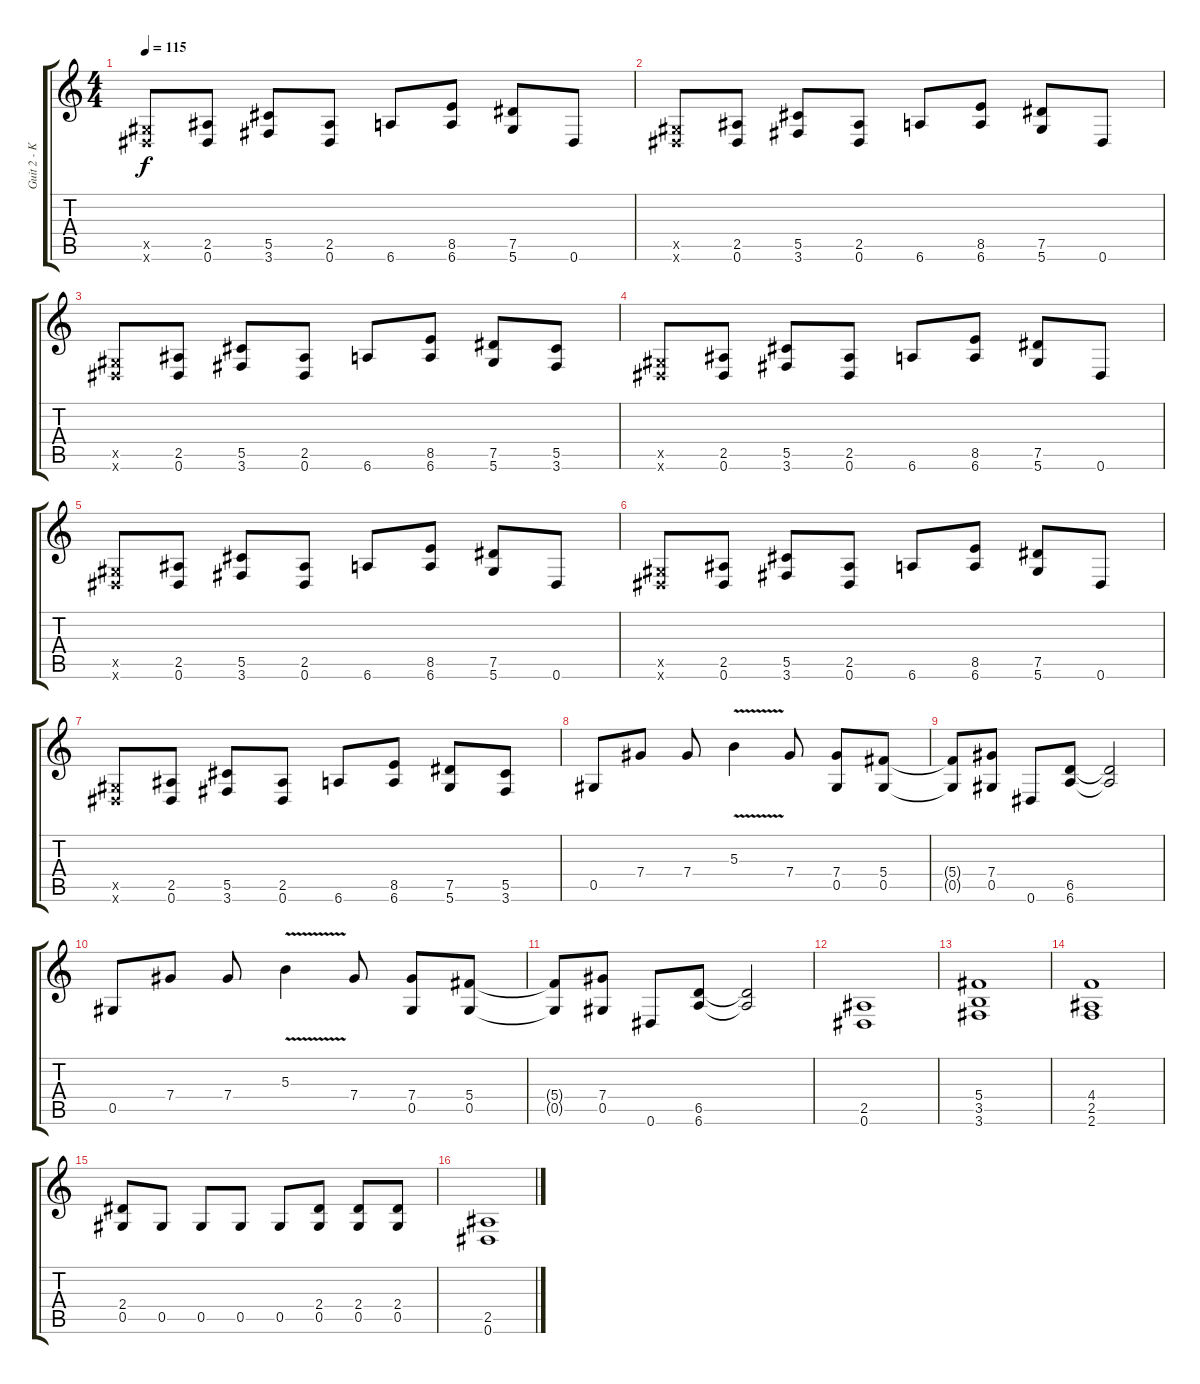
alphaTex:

\track ("Guit 2 - Kirk Hammett?" "Guit 2 - K") {instrument distortionguitar}
\staff {score tabs}
\tuning (Eb4 Bb3 Gb3 Db3 Ab2 Eb2) {hide}
\ts (4 4)
\tempo 115
\clef g2
\ks c
(0.5{x} 0.6{x}).8{dy f} (2.5 0.6).8 (5.5 3.6).8 (2.5 0.6).8 6.6.8 (8.5 6.6).8 (7.5 5.6).8 0.6.8 |
(0.5{x} 0.6{x}).8 (2.5 0.6).8 (5.5 3.6).8 (2.5 0.6).8 6.6.8 (8.5 6.6).8 (7.5 5.6).8 0.6.8 |
(0.5{x} 0.6{x}).8 (2.5 0.6).8 (5.5 3.6).8 (2.5 0.6).8 6.6.8 (8.5 6.6).8 (7.5 5.6).8 (5.5 3.6).8 |
(0.5{x} 0.6{x}).8 (2.5 0.6).8 (5.5 3.6).8 (2.5 0.6).8 6.6.8 (8.5 6.6).8 (7.5 5.6).8 0.6.8 |
(0.5{x} 0.6{x}).8 (2.5 0.6).8 (5.5 3.6).8 (2.5 0.6).8 6.6.8 (8.5 6.6).8 (7.5 5.6).8 0.6.8 |
(0.5{x} 0.6{x}).8 (2.5 0.6).8 (5.5 3.6).8 (2.5 0.6).8 6.6.8 (8.5 6.6).8 (7.5 5.6).8 0.6.8 |
(0.5{x} 0.6{x}).8 (2.5 0.6).8 (5.5 3.6).8 (2.5 0.6).8 6.6.8 (8.5 6.6).8 (7.5 5.6).8 (5.5 3.6).8 |
0.5.8 7.4.8 7.4.8 5.3{v}.4 7.4.8 (7.4 0.5).8 (5.4 0.5).8 |
(5.4{t} 0.5{t}).8 (7.4 0.5).8 0.6.8 (6.5 6.6).8 (6.5{t} 6.6{t}).2 |
0.5.8 7.4.8 7.4.8 5.3{v}.4 7.4.8 (7.4 0.5).8 (5.4 0.5).8 |
(5.4{t} 0.5{t}).8 (7.4 0.5).8 0.6.8 (6.5 6.6).8 (6.5{t} 6.6{t}).2 |
(2.5 0.6).1 |
(5.4 3.5 3.6).1 |
(4.4 2.5 2.6).1 |
(2.4 0.5).8 0.5.8 0.5.8 0.5.8 0.5.8 (2.4 0.5).8 (2.4 0.5).8 (2.4 0.5).8 |
(2.5 0.6).1
